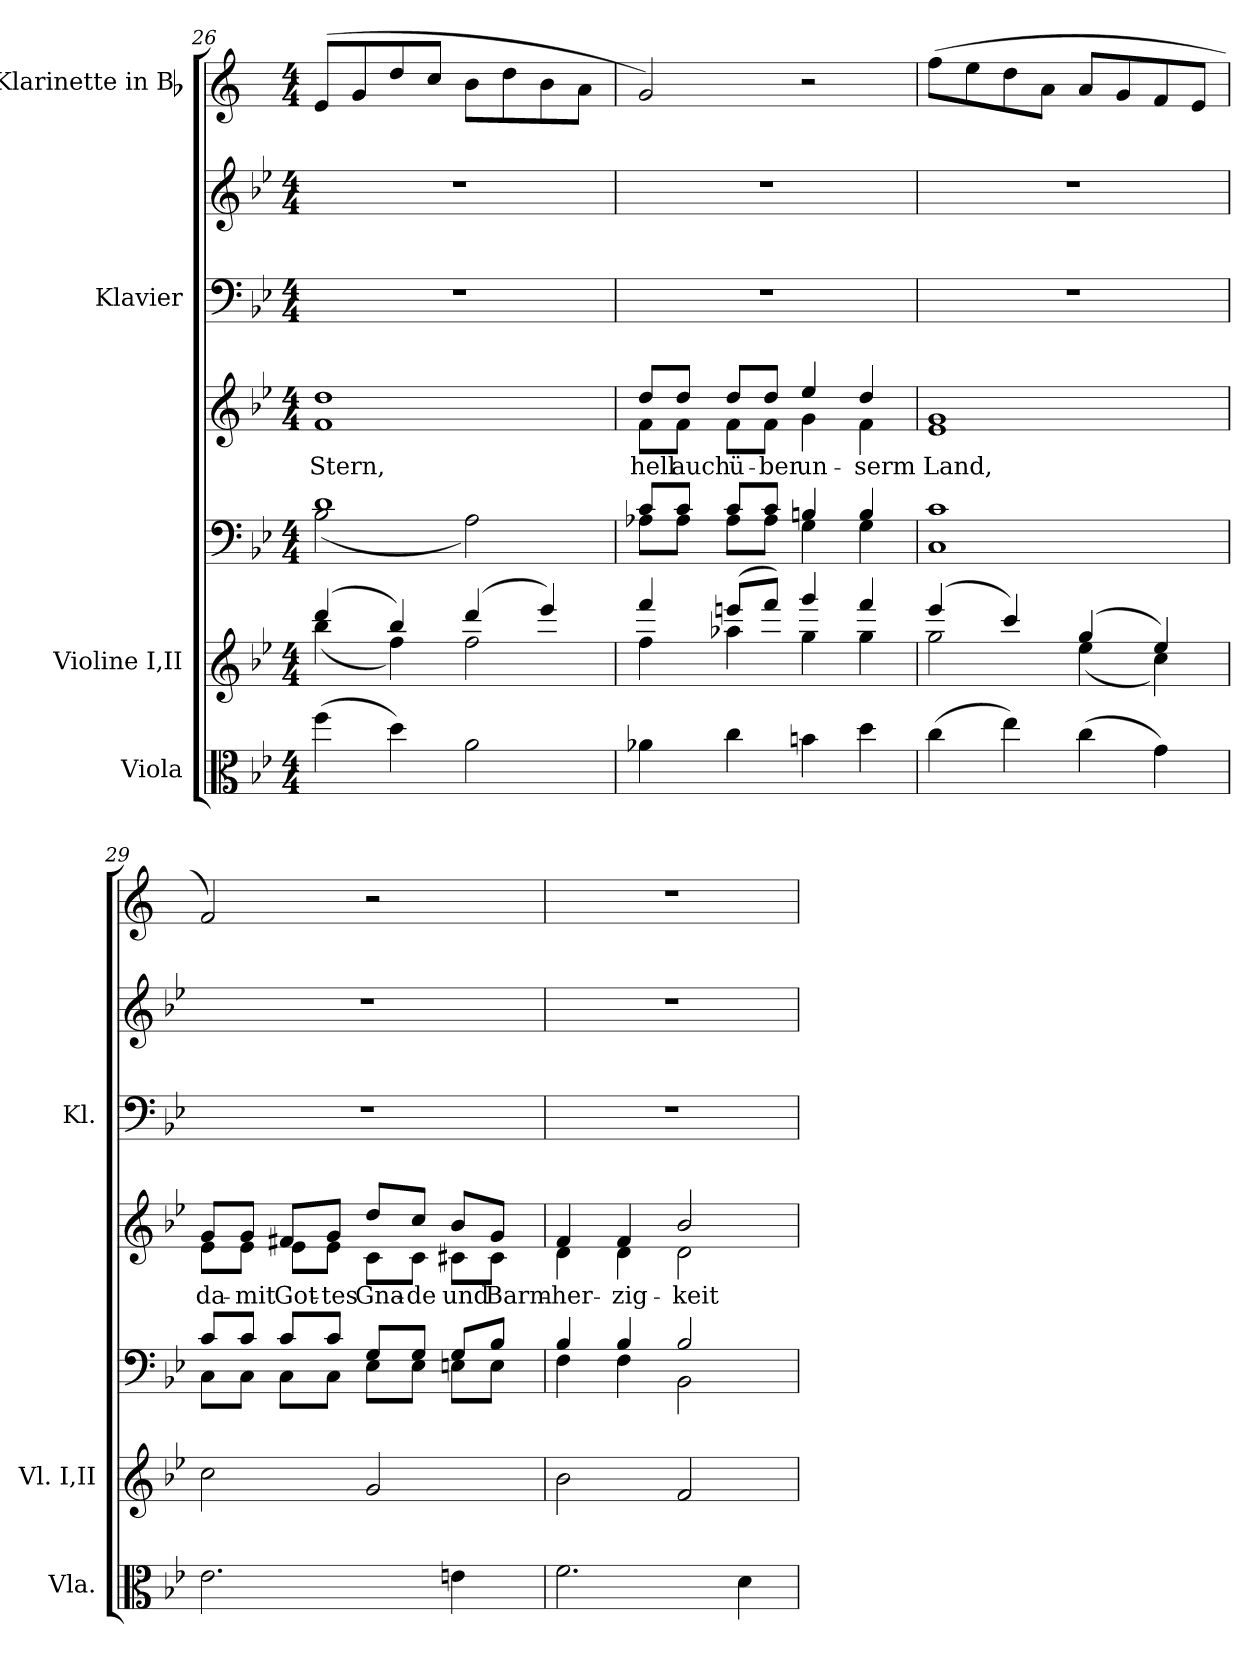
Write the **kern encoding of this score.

**kern	**kern	**kern	**kern	**text	**kern	**kern	**kern
*part6	*part5	*part4	*part3	*part3	*part2	*part2	*part1
*staff7	*staff6	*staff5	*staff4	*staff4	*staff3	*staff2	*staff1
*I"Viola	*I"Violine I,II	*	*	*	*I"Klavier	*	*I"Klarinette in Bb
*I'Vla.	*I'Vl. I,II	*	*	*	*I'Kl.	*	*
*clefC3	*clefG2	*clefF4	*clefG2	*	*clefF4	*clefG2	*clefG2
*	*	*	*	*	*	*	*ITrd1c2
*k[b-e-]	*k[b-e-]	*k[b-e-]	*k[b-e-]	*	*k[b-e-]	*k[b-e-]	*k[b-e-]
*g:	*g:	*g:	*g:	*	*g:	*g:	*g:
*M4/4	*M4/4	*M4/4	*M4/4	*	*M4/4	*M4/4	*M4/4
=26	=26	=26	=26	=26	=26	=26	=26
*	*^	*^	*	*	*	*	*
!	!	!	!	!	!	!LO:LY:b	!	!	!
*	*	*	*	*	*^	*	*	*	*
(>4ff\	(4ddd/	(<4bb-\	1d	(<2B-\	1dd	1f	Stern,	1r	1r	(>8d/L
.	.	.	.	.	.	.	.	.	.	8f/
4dd\)	4bb-/)	4ff\)	.	.	.	.	.	.	.	8cc/
.	.	.	.	.	.	.	.	.	.	8b-/J
2a\	(4ddd/	2ff\	.	2A\)	.	.	.	.	.	8a\L
.	.	.	.	.	.	.	.	.	.	8cc\
.	4eee-/)	.	.	.	.	.	.	.	.	8a\
.	.	.	.	.	.	.	.	.	.	8g\J
=27	=27	=27	=27	=27	=27	=27	=27	=27	=27	=27
!	!	!	!	!	!	!	!LO:LY:b	!	!	!
4a-X\	4fff/	4ff\	8c/L	8A-X\L	8dd/L	8f\L	hell	1r	1r	2f/)
!	!	!	!	!	!	!	!LO:LY:b	!	!	!
.	.	.	8c/J	8A-\J	8dd/J	8f\J	auch	.	.	.
!	!	!	!	!	!	!	!LO:LY:b	!	!	!
4cc\	(>8eeen/L	4aa-X\	8c/L	8A-\L	8dd/L	8f\L	ü-	.	.	.
!	!	!	!	!	!	!	!LO:LY:b	!	!	!
.	8fff/J)	.	8c/J	8A-\J	8dd/J	8f\J	-ber	.	.	.
!	!	!	!	!	!	!	!LO:LY:b	!	!	!
4bn\	4ggg/	4gg\	4Bn/	4G\	4ee-/	4g\	un-	.	.	2r
!	!	!	!	!	!	!	!LO:LY:b	!	!	!
4dd\	4fff/	4gg\	4B/	4G\	4dd/	4f\	-serm	.	.	.
=28	=28	=28	=28	=28	=28	=28	=28	=28	=28	=28
!	!	!	!	!	!	!	!LO:LY:b	!	!	!
(>4cc\	(4eee-/	2gg\	1c	1C	1g	1e-	Land,	1r	1r	(>8ee-\L
.	.	.	.	.	.	.	.	.	.	8dd\
4ee-\)	4ccc/)	.	.	.	.	.	.	.	.	8cc\
.	.	.	.	.	.	.	.	.	.	8g\J
(>4cc\	(4gg/	(<4ee-\	.	.	.	.	.	.	.	8g/L
.	.	.	.	.	.	.	.	.	.	8f/
4g\)	4ee-/)	4cc\)	.	.	.	.	.	.	.	8e-/
.	.	.	.	.	.	.	.	.	.	8d/J
*	*v	*v	*	*	*	*	*	*	*	*
=29	=29	=29	=29	=29	=29	=29	=29	=29	=29
!	!	!	!	!	!	!LO:LY:b	!	!	!
2.e-\	2cc\	8c/L	8C\L	8g/L	8e-\L	da-	1r	1r	2e-/)
!	!	!	!	!	!	!LO:LY:b	!	!	!
.	.	8c/J	8C\J	8g/J	8e-\J	-mit	.	.	.
!	!	!	!	!	!	!LO:LY:b	!	!	!
.	.	8c/L	8C\L	8f#X/L	8e-\L	Got-	.	.	.
!	!	!	!	!	!	!LO:LY:b	!	!	!
.	.	8c/J	8C\J	8g/J	8e-\J	-tes	.	.	.
!	!	!	!	!	!	!LO:LY:b	!	!	!
.	2g/	8G/L	8E-\L	8dd/L	8c\L	Gna-	.	.	2r
!	!	!	!	!	!	!LO:LY:b	!	!	!
.	.	8G/J	8E-\J	8cc/J	8c\J	-de	.	.	.
!	!	!	!	!	!	!LO:LY:b	!	!	!
4en\	.	8G/L	8En\L	8b-/L	8c#X\L	und	.	.	.
!	!	!	!	!	!	!LO:LY:b	!	!	!
.	.	8B-/J	8E\J	8g/J	8c#\J	Barm-	.	.	.
!!LO:PB:g=z
=30	=30	=30	=30	=30	=30	=30	=30	=30	=30
!	!	!	!	!	!	!LO:LY:b	!	!	!
2.f\	2b-\	4B-/	4F\	4f/	4d\	-her-	1r	1r	1r
!	!	!	!	!	!	!LO:LY:b	!	!	!
.	.	4B-/	4F\	4f/	4d\	-zig-	.	.	.
!	!	!	!	!	!	!LO:LY:b	!	!	!
.	2f/	2B-/	2BB-\	2b-/	2d\	-keit	.	.	.
4d\	.	.	.	.	.	.	.	.	.
*	*	*v	*v	*	*	*	*	*	*
*	*	*	*v	*v	*	*	*	*
=	=	=	=	=	=	=	=
*-	*-	*-	*-	*-	*-	*-	*-
